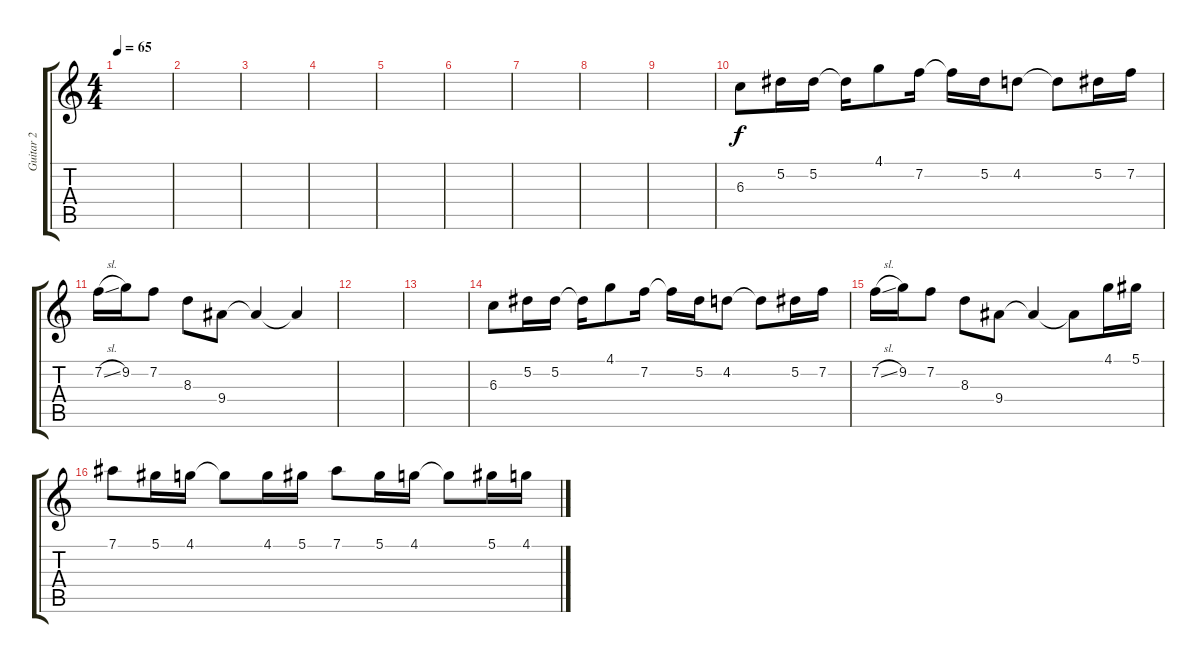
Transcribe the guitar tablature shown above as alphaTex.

\track ("Guitar 2" "Guitar 2") {instrument acousticguitarnylon}
\staff {score tabs}
\tuning (Eb4 Bb3 Gb3 Db3 Ab2 Eb2) {hide}
\ts (4 4)
\tempo 65
\clef g2
\ks c
|
|
|
|
|
|
|
|
|
6.3.8{dy f} 5.2.16 5.2.16 5.2{t}.16 4.1.8 7.2.16 7.2{t}.16 5.2.16 4.2.8 4.2{t}.8 5.2.16 7.2.16 |
7.2{sl}.16 9.2.16 7.2.8 8.3.8 9.4.8 9.4{t}.4 9.4{t}.4 |
|
|
6.3.8 5.2.16 5.2.16 5.2{t}.16 4.1.8 7.2.16 7.2{t}.16 5.2.16 4.2.8 4.2{t}.8 5.2.16 7.2.16 |
7.2{sl}.16 9.2.16 7.2.8 8.3.8 9.4.8 9.4{t}.4 9.4{t}.8 4.1.16 5.1.16 |
7.1.8 5.1.16 4.1.16 4.1{t}.8 4.1.16 5.1.16 7.1.8 5.1.16 4.1.16 4.1{t}.8 5.1.16 4.1.16
